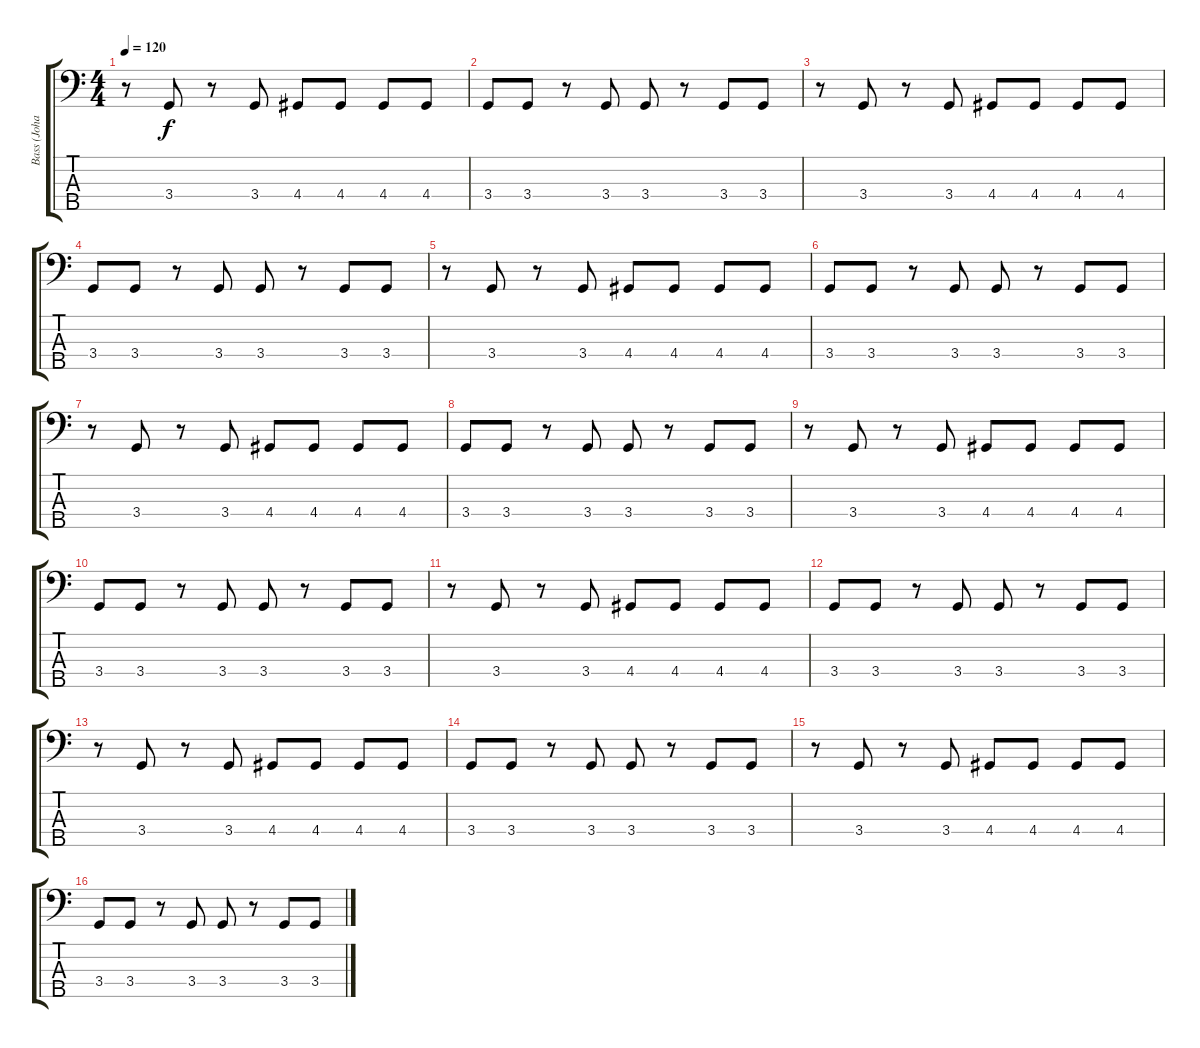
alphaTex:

\track ("Bass (Johan Niemann)" "Bass (Joha") {instrument electricbassfinger}
\staff {score tabs}
\tuning (G2 D2 A1 E1 B0) {hide}
\ts (4 4)
\tempo 120
\clef f4
\ks c
r.8{dy f} 3.4.8 r.8 3.4.8 4.4.8 4.4.8 4.4.8 4.4.8 |
3.4.8 3.4.8 r.8 3.4.8 3.4.8 r.8 3.4.8 3.4.8 |
r.8 3.4.8 r.8 3.4.8 4.4.8 4.4.8 4.4.8 4.4.8 |
3.4.8 3.4.8 r.8 3.4.8 3.4.8 r.8 3.4.8 3.4.8 |
r.8 3.4.8 r.8 3.4.8 4.4.8 4.4.8 4.4.8 4.4.8 |
3.4.8 3.4.8 r.8 3.4.8 3.4.8 r.8 3.4.8 3.4.8 |
r.8 3.4.8 r.8 3.4.8 4.4.8 4.4.8 4.4.8 4.4.8 |
3.4.8 3.4.8 r.8 3.4.8 3.4.8 r.8 3.4.8 3.4.8 |
r.8 3.4.8 r.8 3.4.8 4.4.8 4.4.8 4.4.8 4.4.8 |
3.4.8 3.4.8 r.8 3.4.8 3.4.8 r.8 3.4.8 3.4.8 |
r.8 3.4.8 r.8 3.4.8 4.4.8 4.4.8 4.4.8 4.4.8 |
3.4.8 3.4.8 r.8 3.4.8 3.4.8 r.8 3.4.8 3.4.8 |
r.8 3.4.8 r.8 3.4.8 4.4.8 4.4.8 4.4.8 4.4.8 |
3.4.8 3.4.8 r.8 3.4.8 3.4.8 r.8 3.4.8 3.4.8 |
r.8 3.4.8 r.8 3.4.8 4.4.8 4.4.8 4.4.8 4.4.8 |
3.4.8 3.4.8 r.8 3.4.8 3.4.8 r.8 3.4.8 3.4.8
